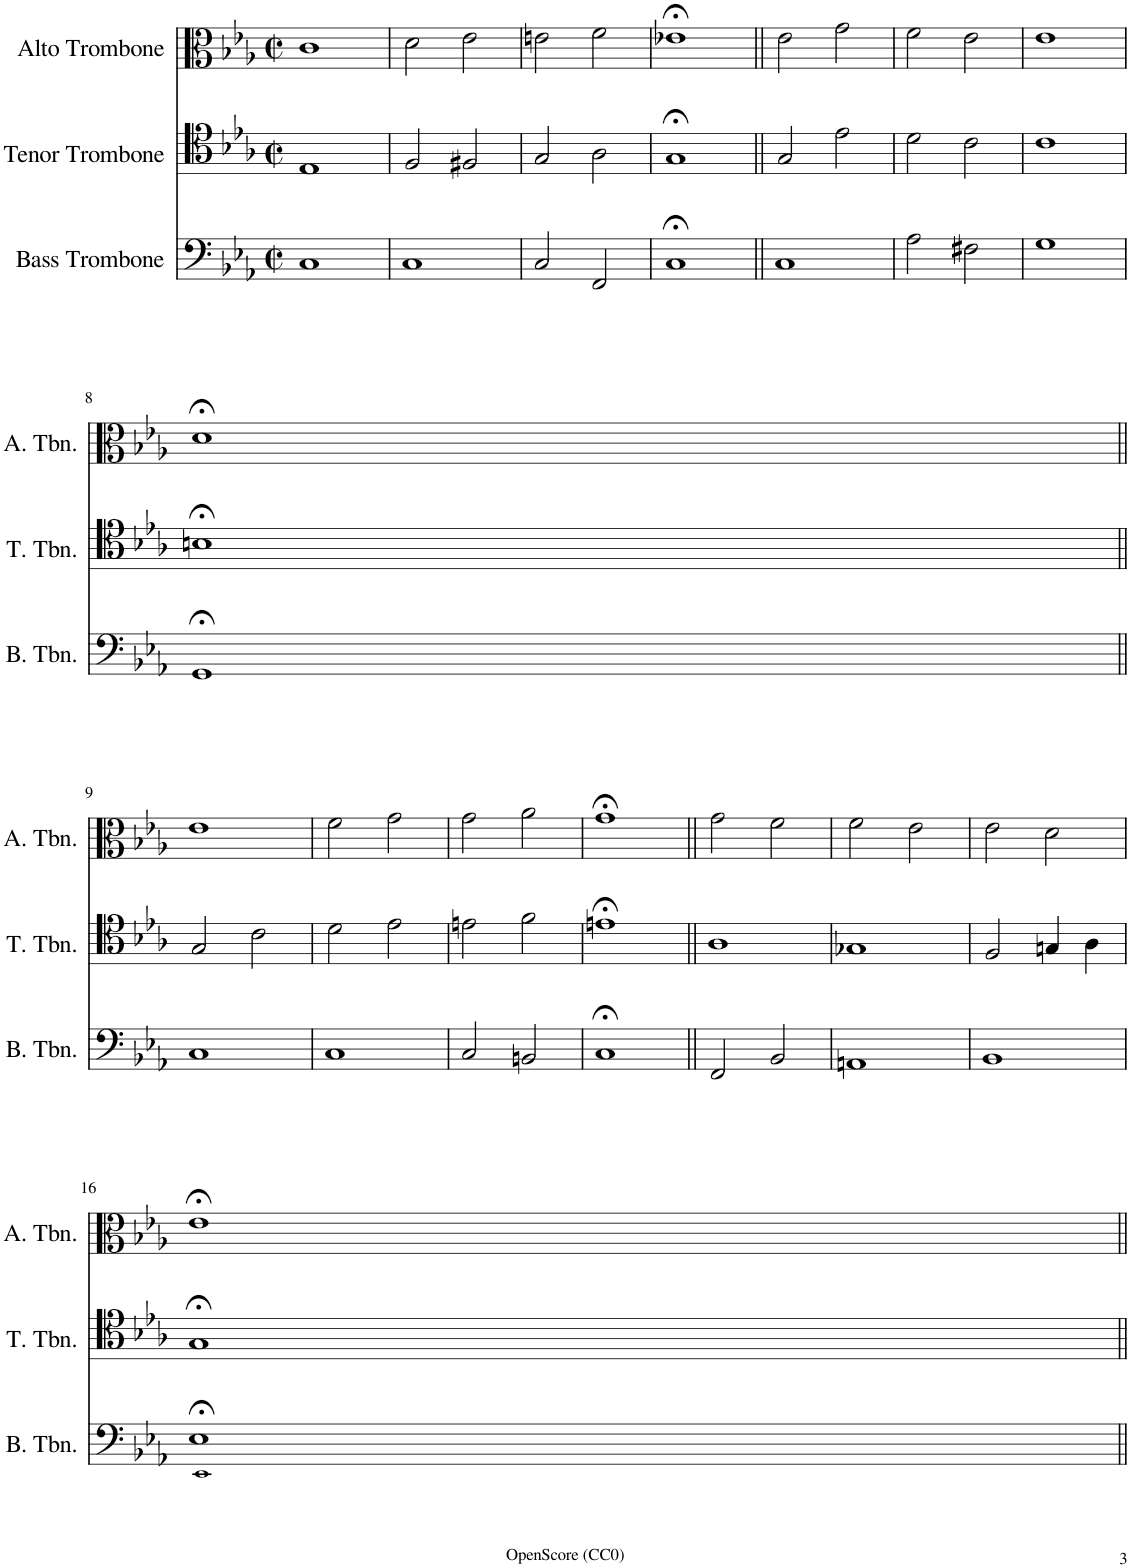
**kern	**kern	**kern
*part3	*part2	*part1
*staff3	*staff2	*staff1
*I"Bass Trombone	*I"Tenor Trombone	*I"Alto Trombone
*I'B. Tbn.	*I'T. Tbn.	*I'A. Tbn.
*clefF4	*clefC4	*clefC3
*k[b-e-a-]	*k[b-e-a-]	*k[b-e-a-]
*M2/2	*M2/2	*M2/2
*met(c|)	*met(c|)	*met(c|)
=1	=1	=1
1C	1E-	1c
=2	=2	=2
1C	2F/	2d\
.	2F#X/	2e-\
=3	=3	=3
2C/	2G/	2en\
2FF/	2A-\	2f\
=4	=4	=4
1C;<	1G;<	1e-X;<
=5||	=5||	=5||
1C	2G/	2e-\
.	2e-\	2g\
=6	=6	=6
2A-\	2d\	2f\
2F#X\	2c\	2e-\
=7	=7	=7
1G	1c	1e-
!!LO:LB:g=z
=8	=8	=8
1GG;<	1Bn;<	1d;<
!!LO:LB:g=z
=9||	=9||	=9||
1C	2G/	1e-
.	2c\	.
=10	=10	=10
1C	2d\	2f\
.	2e-\	2g\
=11	=11	=11
2C/	2en\	2g\
2BBn/	2f\	2a-\
=12	=12	=12
1C;<	1en;<	1g;<
=13||	=13||	=13||
2FF/	1A-	2g\
2BB-/	.	2f\
=14	=14	=14
1AAn	1G-X	2f\
.	.	2e-\
=15	=15	=15
1BB-	2F/	2e-\
.	4Gn/	2d\
.	4A-\	.
!!LO:LB:g=z
=16	=16	=16
1EE-!;< 1E-;<	1G;<	1e-;<
=||	=||	=||
*-	*-	*-
